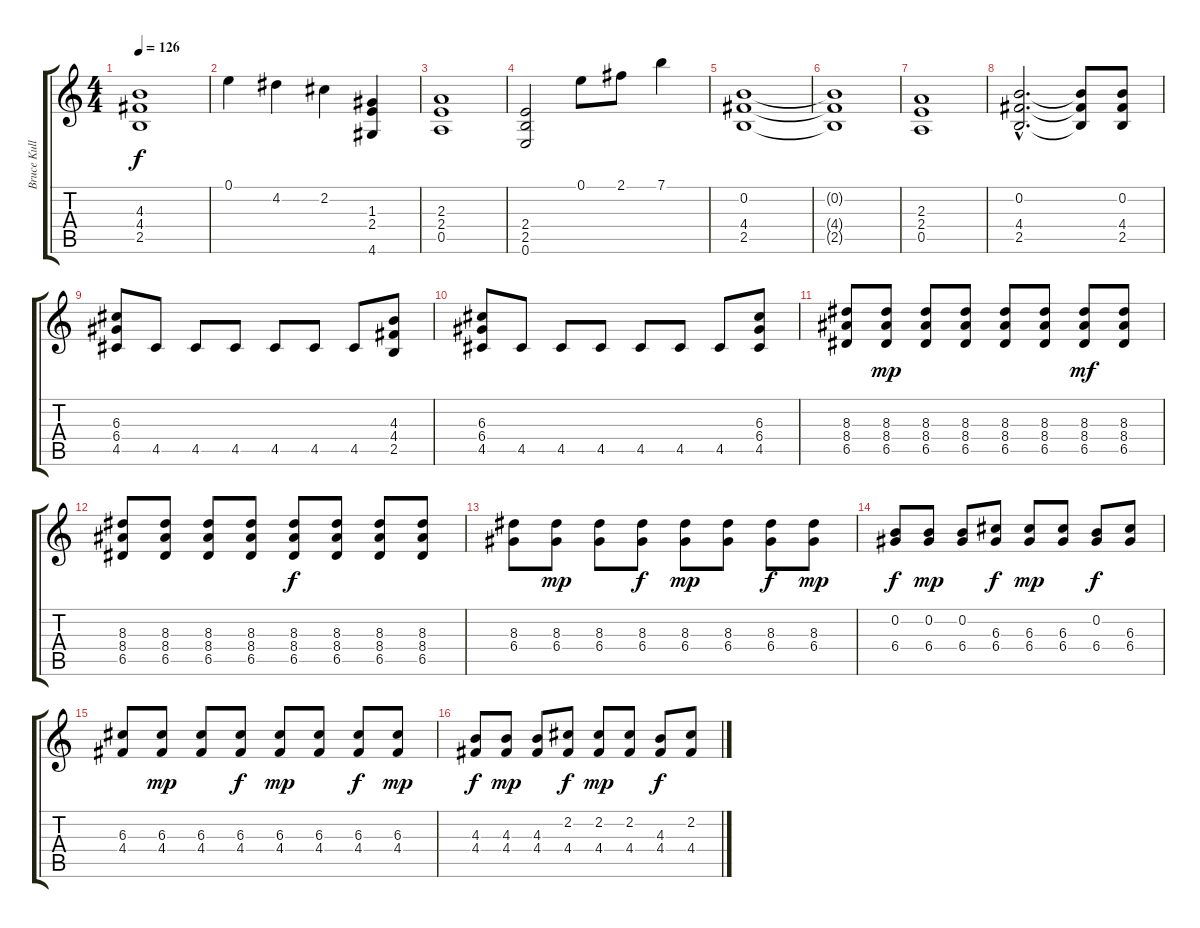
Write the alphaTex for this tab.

\track ("Bruce Kullick" "Bruce Kull") {instrument distortionguitar}
\staff {score tabs}
\tuning (E4 B3 G3 D3 A2 E2) {hide}
\ts (4 4)
\tempo 126
\clef g2
\ks c
(4.3 4.4 2.5).1{dy f} |
0.1.4 4.2.4 2.2.4 (1.3 2.4 4.6).4 |
(2.3 2.4 0.5).1 |
(2.4 2.5 0.6).2 0.1.8 2.1.8 7.1.4 |
(0.2 4.4 2.5).1 |
(0.2{t} 4.4{t} 2.5{t}).1 |
(2.3 2.4 0.5).1 |
(0.2{hac} 4.4{hac} 2.5{hac}).2{d} (0.2{t} 4.4{t} 2.5{t}).8 (0.2 4.4 2.5).8 |
(6.3 6.4 4.5).8 4.5.8 4.5.8 4.5.8 4.5.8 4.5.8 4.5.8 (4.3 4.4 2.5).8 |
(6.3 6.4 4.5).8 4.5.8 4.5.8 4.5.8 4.5.8 4.5.8 4.5.8 (6.3 6.4 4.5).8 |
(8.3 8.4 6.5).8 (8.3 8.4 6.5).8{dy mp} (8.3 8.4 6.5).8 (8.3 8.4 6.5).8 (8.3 8.4 6.5).8 (8.3 8.4 6.5).8 (8.3 8.4 6.5).8{dy mf} (8.3 8.4 6.5).8 |
(8.3 8.4 6.5).8 (8.3 8.4 6.5).8 (8.3 8.4 6.5).8 (8.3 8.4 6.5).8 (8.3 8.4 6.5).8{dy f} (8.3 8.4 6.5).8 (8.3 8.4 6.5).8 (8.3 8.4 6.5).8 |
(8.3 6.4).8 (8.3 6.4).8{dy mp} (8.3 6.4).8 (8.3 6.4).8{dy f} (8.3 6.4).8{dy mp} (8.3 6.4).8 (8.3 6.4).8{dy f} (8.3 6.4).8{dy mp} |
(0.2 6.4).8{dy f} (0.2 6.4).8{dy mp} (0.2 6.4).8 (6.3 6.4).8{dy f} (6.3 6.4).8{dy mp} (6.3 6.4).8 (0.2 6.4).8{dy f} (6.3 6.4).8 |
(6.3 4.4).8 (6.3 4.4).8{dy mp} (6.3 4.4).8 (6.3 4.4).8{dy f} (6.3 4.4).8{dy mp} (6.3 4.4).8 (6.3 4.4).8{dy f} (6.3 4.4).8{dy mp} |
(4.3 4.4).8{dy f} (4.3 4.4).8{dy mp} (4.3 4.4).8 (2.2 4.4).8{dy f} (2.2 4.4).8{dy mp} (2.2 4.4).8 (4.3 4.4).8{dy f} (2.2 4.4).8
